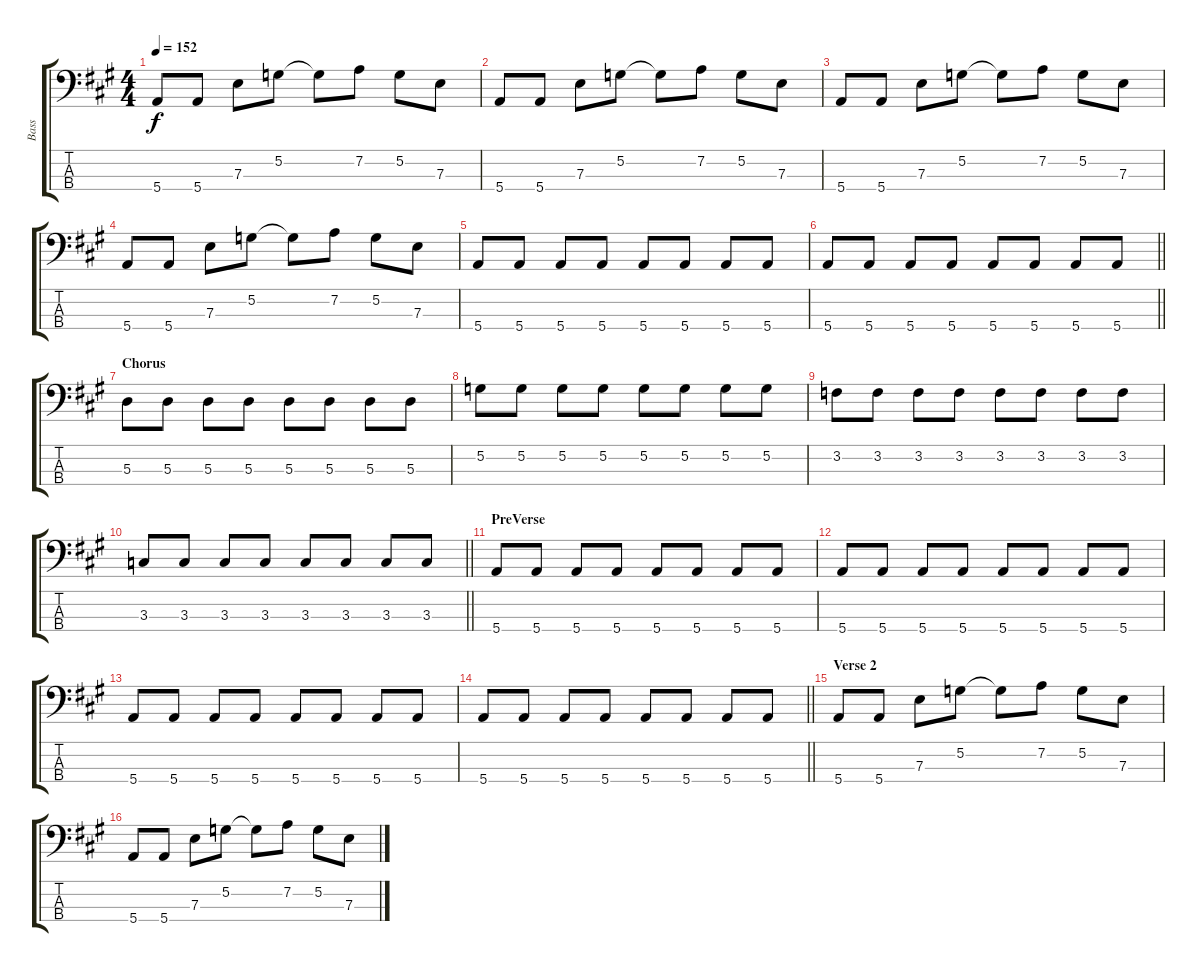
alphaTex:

\track ("Bass" "Bass") {instrument electricbasspick}
\staff {score tabs}
\tuning (G2 D2 A1 E1) {hide}
\ts (4 4)
\tempo 152
\clef f4
\ks a
5.4.8{dy f} 5.4.8 7.3.8 5.2.8 5.2{t}.8 7.2.8 5.2.8 7.3.8 |
5.4.8 5.4.8 7.3.8 5.2.8 5.2{t}.8 7.2.8 5.2.8 7.3.8 |
5.4.8 5.4.8 7.3.8 5.2.8 5.2{t}.8 7.2.8 5.2.8 7.3.8 |
5.4.8 5.4.8 7.3.8 5.2.8 5.2{t}.8 7.2.8 5.2.8 7.3.8 |
5.4.8 5.4.8 5.4.8 5.4.8 5.4.8 5.4.8 5.4.8 5.4.8 |
\barLineRight lightlight
5.4.8 5.4.8 5.4.8 5.4.8 5.4.8 5.4.8 5.4.8 5.4.8 |
\section ("" "Chorus")
5.3.8 5.3.8 5.3.8 5.3.8 5.3.8 5.3.8 5.3.8 5.3.8 |
5.2.8 5.2.8 5.2.8 5.2.8 5.2.8 5.2.8 5.2.8 5.2.8 |
3.2.8 3.2.8 3.2.8 3.2.8 3.2.8 3.2.8 3.2.8 3.2.8 |
\barLineRight lightlight
3.3.8 3.3.8 3.3.8 3.3.8 3.3.8 3.3.8 3.3.8 3.3.8 |
\section ("" "PreVerse")
5.4.8 5.4.8 5.4.8 5.4.8 5.4.8 5.4.8 5.4.8 5.4.8 |
5.4.8 5.4.8 5.4.8 5.4.8 5.4.8 5.4.8 5.4.8 5.4.8 |
5.4.8 5.4.8 5.4.8 5.4.8 5.4.8 5.4.8 5.4.8 5.4.8 |
\barLineRight lightlight
5.4.8 5.4.8 5.4.8 5.4.8 5.4.8 5.4.8 5.4.8 5.4.8 |
\section ("" "Verse 2")
5.4.8 5.4.8 7.3.8 5.2.8 5.2{t}.8 7.2.8 5.2.8 7.3.8 |
5.4.8 5.4.8 7.3.8 5.2.8 5.2{t}.8 7.2.8 5.2.8 7.3.8
